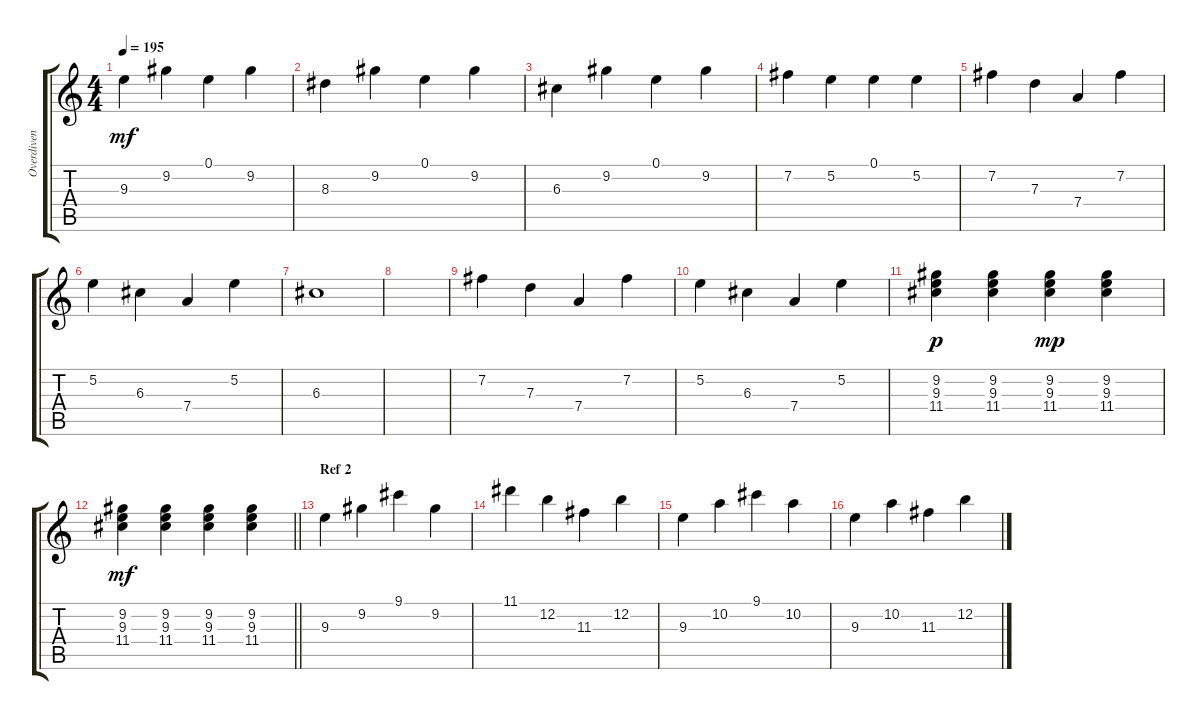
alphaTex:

\track ("Overdiven Björn" "Overdiven ") {instrument overdrivenguitar}
\staff {score tabs}
\tuning (E4 B3 G3 D3 A2 E2) {hide}
\ts (4 4)
\tempo 195
\clef g2
\ks c
9.3.4{dy mf} 9.2.4 0.1.4 9.2.4 |
8.3.4 9.2.4 0.1.4 9.2.4 |
6.3.4 9.2.4 0.1.4 9.2.4 |
7.2.4 5.2.4 0.1.4 5.2.4 |
7.2.4 7.3.4 7.4.4 7.2.4 |
5.2.4 6.3.4 7.4.4 5.2.4 |
6.3.1 |
|
7.2.4 7.3.4 7.4.4 7.2.4 |
5.2.4 6.3.4 7.4.4 5.2.4 |
(9.2 9.3 11.4).4{dy p} (9.2 9.3 11.4).4 (9.2 9.3 11.4).4{dy mp} (9.2 9.3 11.4).4 |
\barLineRight lightlight
(9.2 9.3 11.4).4{dy mf} (9.2 9.3 11.4).4 (9.2 9.3 11.4).4 (9.2 9.3 11.4).4 |
\section ("" "Ref 2")
9.3.4 9.2.4 9.1.4 9.2.4 |
11.1.4 12.2.4 11.3.4 12.2.4 |
9.3.4 10.2.4 9.1.4 10.2.4 |
9.3.4 10.2.4 11.3.4 12.2.4
